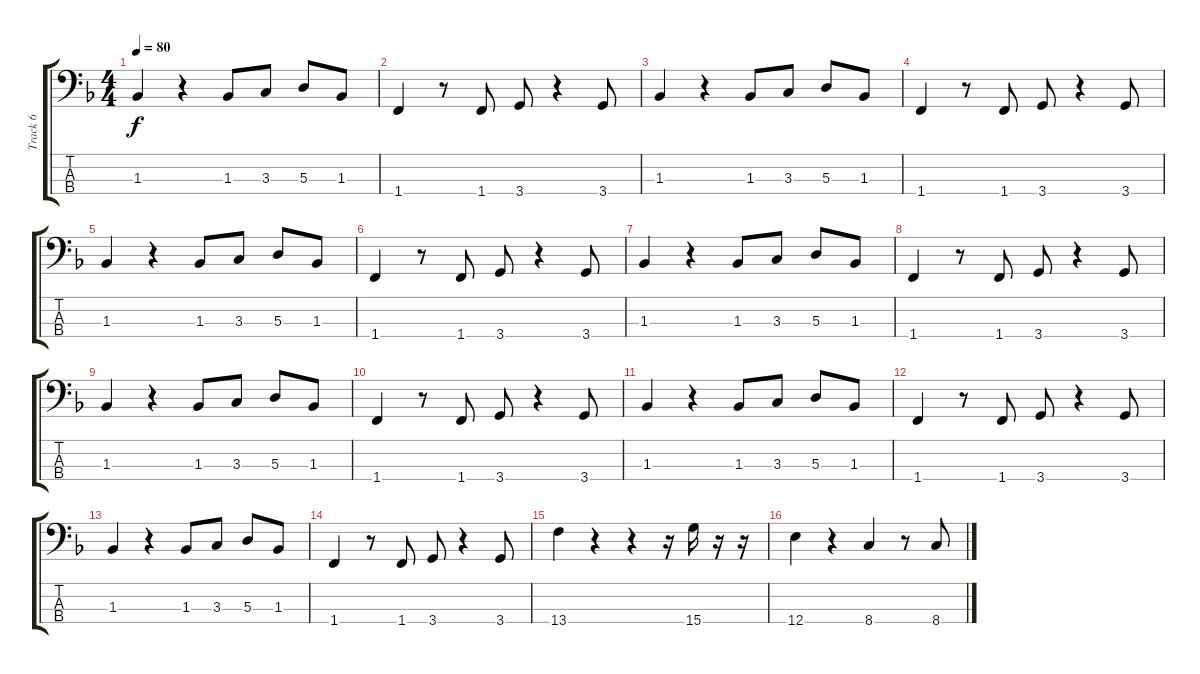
\track ("Track 6" "Track 6") {instrument electricbassfinger}
\staff {score tabs}
\tuning (G2 D2 A1 E1) {hide}
\ts (4 4)
\tempo 80
\clef f4
\ks f
1.3.4{dy f} r.4 1.3.8 3.3.8 5.3.8 1.3.8 |
1.4.4 r.8 1.4.8 3.4.8 r.4 3.4.8 |
1.3.4 r.4 1.3.8 3.3.8 5.3.8 1.3.8 |
1.4.4 r.8 1.4.8 3.4.8 r.4 3.4.8 |
1.3.4 r.4 1.3.8 3.3.8 5.3.8 1.3.8 |
1.4.4 r.8 1.4.8 3.4.8 r.4 3.4.8 |
1.3.4{volume 16} r.4 1.3.8 3.3.8 5.3.8 1.3.8 |
1.4.4 r.8 1.4.8 3.4.8 r.4 3.4.8 |
1.3.4 r.4 1.3.8 3.3.8 5.3.8 1.3.8 |
1.4.4 r.8 1.4.8 3.4.8 r.4 3.4.8 |
1.3.4 r.4 1.3.8 3.3.8 5.3.8 1.3.8 |
1.4.4 r.8 1.4.8 3.4.8 r.4 3.4.8 |
1.3.4 r.4 1.3.8 3.3.8 5.3.8 1.3.8 |
1.4.4 r.8 1.4.8 3.4.8 r.4 3.4.8 |
13.4.4 r.4 r.4 r.16 15.4.16 r.16 r.16 |
12.4.4 r.4 8.4.4 r.8 8.4.8
